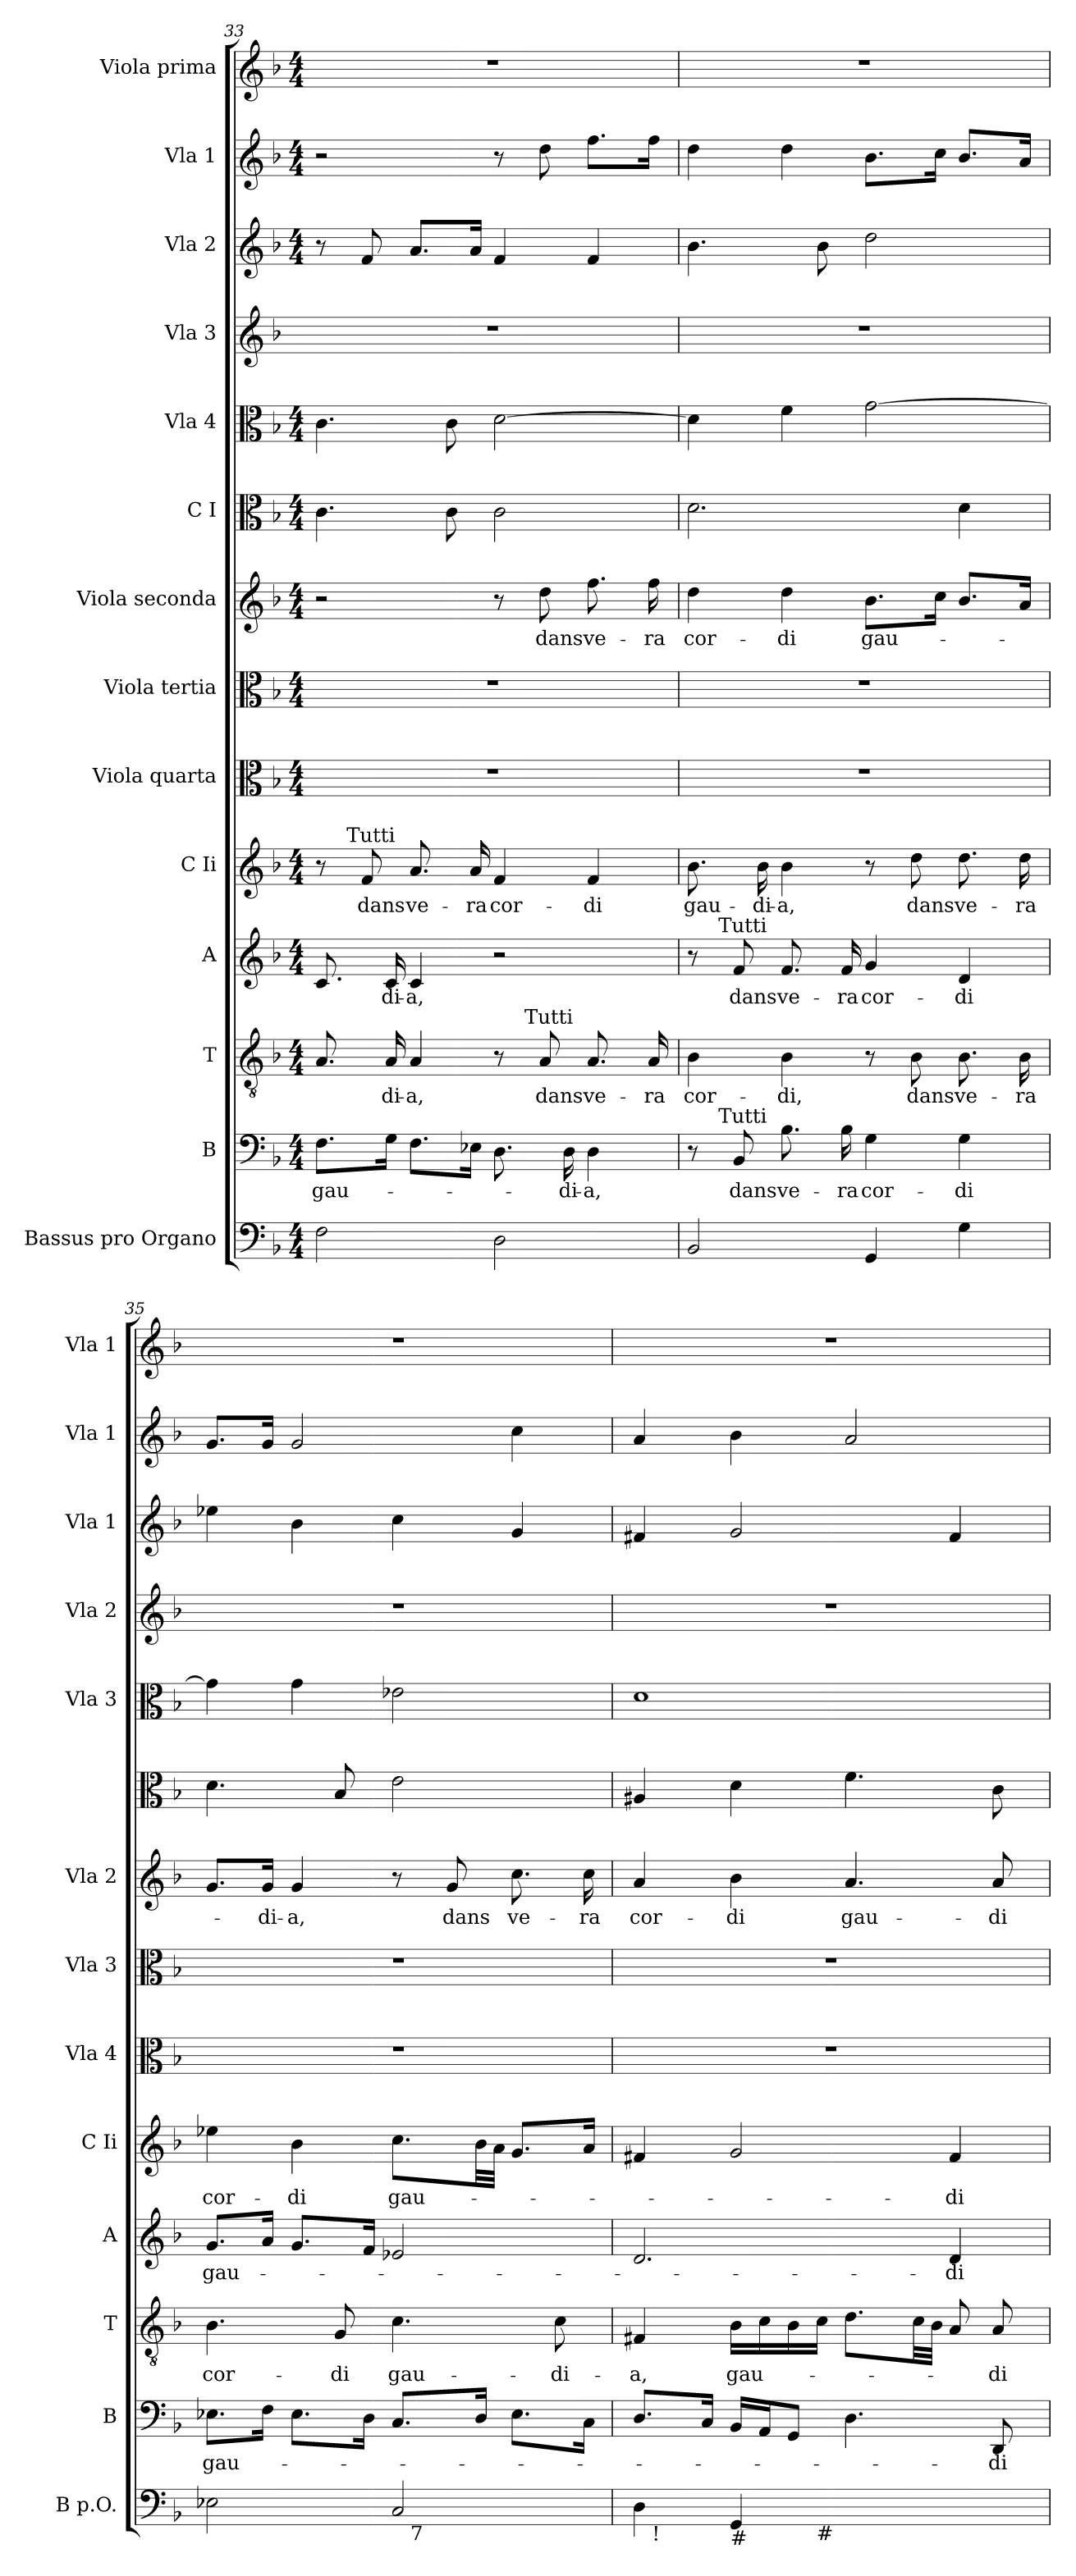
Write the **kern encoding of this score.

**kern	**kern	**text	**kern	**text	**kern	**text	**kern	**text	**kern	**kern	**kern	**text	**kern	**kern	**kern	**kern	**kern	**kern
*part14	*part13	*part13	*part12	*part12	*part11	*part11	*part10	*part10	*part9	*part8	*part7	*part7	*part6	*part5	*part4	*part3	*part2	*part1
*staff14	*staff13	*staff13	*staff12	*staff12	*staff11	*staff11	*staff10	*staff10	*staff9	*staff8	*staff7	*staff7	*staff6	*staff5	*staff4	*staff3	*staff2	*staff1
*I"Bassus pro Organo	*I"B	*	*I"T	*	*I"A	*	*I"C Ii	*	*I"Viola quarta	*I"Viola tertia	*I"Viola seconda	*	*I"C I	*I"Vla 4	*I"Vla 3	*I"Vla 2	*I"Vla 1	*I"Viola prima
*I'B p.O.	*I'B	*	*I'T	*	*I'A	*	*I'C Ii	*	*I'Vla 4	*I'Vla 3	*I'Vla 2	*	*	*I'Vla 3	*I'Vla 2	*I'Vla 1	*I'Vla 1	*I'Vla 1
*clefF4	*clefF4	*	*clefGv2	*	*clefG2	*	*clefG2	*	*clefC3	*clefC3	*clefG2	*	*clefC3	*clefC3	*clefG2	*clefG2	*clefG2	*clefG2
*k[b-]	*k[b-]	*	*k[b-]	*	*k[b-]	*	*k[b-]	*	*k[b-]	*k[b-]	*k[b-]	*	*k[b-]	*k[b-]	*k[b-]	*k[b-]	*k[b-]	*k[b-]
*F:	*F:	*	*F:	*	*F:	*	*F:	*	*F:	*F:	*F:	*	*F:	*F:	*F:	*F:	*F:	*F:
*M4/4	*M4/4	*	*M4/4	*	*M4/4	*	*M4/4	*	*M4/4	*M4/4	*M4/4	*	*M4/4	*M4/4	*	*M4/4	*M4/4	*M4/4
=33	=33	=33	=33	=33	=33	=33	=33	=33	=33	=33	=33	=33	=33	=33	=33	=33	=33	=33
!	!	!LO:LY:b	!	!	!	!	!	!	!	!	!	!	!	!	!	!	!	!
*	*	*	*^	*	*	*	*^	*	*	*	*	*	*	*	*	*	*	*
2F\	8.F\L	gau-	8.A/	2ryy	.	8.c/	.	8r	16.ryy	.	1r	1r	2r	.	4.c\	4.c\	1r	8r	2r	1r
!	!	!	!	!	!	!	!	!	!LO:TX:a:t=Tutti	!	!	!	!	!	!	!	!	!	!	!
.	.	.	.	.	.	.	.	.	2ryy	.	.	.	.	.	.	.	.	.	.	.
!	!	!	!	!	!	!	!	!	!	!LO:LY:b	!	!	!	!	!	!	!	!	!	!
.	.	.	.	.	.	.	.	8f/	.	dans	.	.	.	.	.	.	.	8f/	.	.
!	!	!	!	!	!LO:LY:b	!	!LO:LY:b	!	!	!	!	!	!	!	!	!	!	!	!	!
.	16G\Jk	.	16A/	.	-di-	16c/	-di-	.	.	.	.	.	.	.	.	.	.	.	.	.
!	!	!	!	!	!LO:LY:b	!	!LO:LY:b	!	!	!LO:LY:b	!	!	!	!	!	!	!	!	!	!
.	8.F\L	.	4A/	.	-a,	4c/	-a,	8.a/	.	ve-	.	.	.	.	.	.	.	8.a/L	.	.
.	.	.	.	.	.	.	.	.	.	.	.	.	.	.	8c\	8c\	.	.	.	.
!	!	!	!	!	!	!	!	!	!	!LO:LY:b	!	!	!	!	!	!	!	!	!	!
.	16E-X\Jk	.	.	.	.	.	.	16a/	.	-ra	.	.	.	.	.	.	.	16a/Jk	.	.
!	!	!	!	!	!	!	!	!	!	!LO:LY:b	!	!	!	!	!	!	!	!	!	!
2D\	8.D\	.	8r	16.ryy	.	2r	.	4f/	.	cor-	.	.	8r	.	2c\	[>2d\	.	4f/	8r	.
!	!	!	!	!LO:TX:a:t=Tutti	!	!	!	!	!	!	!	!	!	!	!	!	!	!	!	!
.	.	.	.	4ryy	.	.	.	.	4ryy	.	.	.	.	.	.	.	.	.	.	.
!	!	!	!	!	!LO:LY:b	!	!	!	!	!	!	!	!	!LO:LY:b	!	!	!	!	!	!
.	.	.	8A/	.	dans	.	.	.	.	.	.	.	8dd\	dans	.	.	.	.	8dd\	.
!	!	!LO:LY:b	!	!	!	!	!	!	!	!	!	!	!	!	!	!	!	!	!	!
.	16D\	-di-	.	.	.	.	.	.	.	.	.	.	.	.	.	.	.	.	.	.
!	!	!LO:LY:b	!	!	!LO:LY:b	!	!	!	!	!LO:LY:b	!	!	!	!LO:LY:b	!	!	!	!	!	!
.	4D\	-a,	8.A/	.	ve-	.	.	4f/	.	-di	.	.	8.ff\	ve-	.	.	.	4f/	8.ff\L	.
.	.	.	.	8ryy	.	.	.	.	8ryy	.	.	.	.	.	.	.	.	.	.	.
!	!	!	!	!	!LO:LY:b	!	!	!	!	!	!	!	!	!LO:LY:b	!	!	!	!	!	!
.	.	.	16A/	.	-ra	.	.	.	.	.	.	.	16ff\	-ra	.	.	.	.	16ff\Jk	.
.	.	.	.	32ryy	.	.	.	.	32ryy	.	.	.	.	.	.	.	.	.	.	.
!!LO:PB:g=z
=34	=34	=34	=34	=34	=34	=34	=34	=34	=34	=34	=34	=34	=34	=34	=34	=34	=34	=34	=34	=34
!	!	!	!	!	!LO:LY:b	!	!	!	!	!LO:LY:b	!	!	!	!LO:LY:b	!	!	!	!	!	!
*	*^	*	*v	*v	*	*^	*	*v	*v	*	*	*	*	*	*	*	*	*	*	*
2BB-/	8r	16.ryy	.	4B-\	cor-	8r	16.ryy	.	8.b-\	gau-	1r	1r	4dd\	cor-	2.d\	4d\]	1r	4.b-\	4dd\	1r
!	!	!	!	!	!	!	!LO:TX:a:t=Tutti	!	!	!	!	!	!	!	!	!	!	!	!	!
!	!	!LO:TX:a:t=Tutti	!	!	!	!	!	!	!	!	!	!	!	!	!	!	!	!	!	!
.	.	2ryy	.	.	.	.	2ryy	.	.	.	.	.	.	.	.	.	.	.	.	.
!	!	!	!LO:LY:b	!	!	!	!	!LO:LY:b	!	!	!	!	!	!	!	!	!	!	!	!
.	8BB-/	.	dans	.	.	8f/	.	dans	.	.	.	.	.	.	.	.	.	.	.	.
!	!	!	!	!	!	!	!	!	!	!LO:LY:b	!	!	!	!	!	!	!	!	!	!
.	.	.	.	.	.	.	.	.	16b-\	-di-	.	.	.	.	.	.	.	.	.	.
!	!	!	!LO:LY:b	!	!LO:LY:b	!	!	!LO:LY:b	!	!LO:LY:b	!	!	!	!LO:LY:b	!	!	!	!	!	!
.	8.B-\	.	ve-	4B-\	-di,	8.f/	.	ve-	4b-\	-a,	.	.	4dd\	-di	.	4f\	.	.	4dd\	.
.	.	.	.	.	.	.	.	.	.	.	.	.	.	.	.	.	.	8b-\	.	.
!	!	!	!LO:LY:b	!	!	!	!	!LO:LY:b	!	!	!	!	!	!	!	!	!	!	!	!
.	16B-\	.	-ra	.	.	16f/	.	-ra	.	.	.	.	.	.	.	.	.	.	.	.
!	!	!	!LO:LY:b	!	!	!	!	!LO:LY:b	!	!	!	!	!	!LO:LY:b	!	!	!	!	!	!
4GG/	4G\	.	cor-	8r	.	4g/	.	cor-	8r	.	.	.	8.b-\L	gau-	.	[>2g\	.	2dd\	8.b-\L	.
.	.	4ryy	.	.	.	.	4ryy	.	.	.	.	.	.	.	.	.	.	.	.	.
!	!	!	!	!	!LO:LY:b	!	!	!	!	!LO:LY:b	!	!	!	!	!	!	!	!	!	!
.	.	.	.	8B-\	dans	.	.	.	8dd\	dans	.	.	.	.	.	.	.	.	.	.
.	.	.	.	.	.	.	.	.	.	.	.	.	16cc\Jk	.	.	.	.	.	16cc\Jk	.
!	!	!	!LO:LY:b	!	!LO:LY:b	!	!	!LO:LY:b	!	!LO:LY:b	!	!	!	!	!	!	!	!	!	!
4G\	4G\	.	-di	8.B-\	ve-	4d/	.	-di	8.dd\	ve-	.	.	8.b-/L	.	4d\	.	.	.	8.b-/L	.
.	.	8ryy	.	.	.	.	8ryy	.	.	.	.	.	.	.	.	.	.	.	.	.
!	!	!	!	!	!LO:LY:b	!	!	!	!	!LO:LY:b	!	!	!	!	!	!	!	!	!	!
.	.	.	.	16B-\	-ra	.	.	.	16dd\	-ra	.	.	16a/Jk	.	.	.	.	.	16a/Jk	.
.	.	32ryy	.	.	.	.	32ryy	.	.	.	.	.	.	.	.	.	.	.	.	.
=35	=35	=35	=35	=35	=35	=35	=35	=35	=35	=35	=35	=35	=35	=35	=35	=35	=35	=35	=35	=35
!	!	!	!LO:LY:b	!	!LO:LY:b	!	!	!LO:LY:b	!	!LO:LY:b	!	!	!	!	!	!	!	!	!	!
*^	*v	*v	*	*	*	*v	*v	*	*	*	*	*	*	*	*	*	*	*	*	*
2E-X\	2ryy	8.E-X\L	gau-	4.B-\	cor-	8.g/L	gau-	4ee-X\	cor-	1r	1r	8.g/L	.	4.d\	4g\]	1r	4ee-X\	8.g/L	1r
!	!	!	!	!	!	!	!	!	!	!	!	!	!LO:LY:b	!	!	!	!	!	!
.	.	16F\Jk	.	.	.	16a/Jk	.	.	.	.	.	16g/Jk	-di-	.	.	.	.	16g/Jk	.
!	!	!	!	!	!	!	!	!	!LO:LY:b	!	!	!	!LO:LY:b	!	!	!	!	!	!
.	.	8.E-\L	.	.	.	8.g/L	.	4b-\	-di	.	.	4g/	-a,	.	4g\	.	4b-\	2g/	.
!	!	!	!	!	!LO:LY:b	!	!	!	!	!	!	!	!	!	!	!	!	!	!
.	.	.	.	8G/	-di	.	.	.	.	.	.	.	.	8B-/	.	.	.	.	.
.	.	16D\Jk	.	.	.	16f/Jk	.	.	.	.	.	.	.	.	.	.	.	.	.
!	!	!	!	!	!LO:LY:b	!	!	!	!LO:LY:b	!	!	!	!	!	!	!	!	!	!
2C/	32ryy	8.C/L	.	4.c\	gau-	2e-X/	.	8.cc\L	gau-	.	.	8r	.	2e\	2e-X\	.	4cc\	.	.
!	!LO:TX:b:t=7	!	!	!	!	!	!	!	!	!	!	!	!	!	!	!	!	!	!
.	4...ryy	.	.	.	.	.	.	.	.	.	.	.	.	.	.	.	.	.	.
!	!	!	!	!	!	!	!	!	!	!	!	!	!LO:LY:b	!	!	!	!	!	!
.	.	.	.	.	.	.	.	.	.	.	.	8g/	dans	.	.	.	.	.	.
.	.	16D/Jk	.	.	.	.	.	32b-\LL	.	.	.	.	.	.	.	.	.	.	.
.	.	.	.	.	.	.	.	32a\JJJ	.	.	.	.	.	.	.	.	.	.	.
!	!	!	!	!	!	!	!	!	!	!	!	!	!LO:LY:b	!	!	!	!	!	!
.	.	8.E-\L	.	.	.	.	.	8.g/L	.	.	.	8.cc\	ve-	.	.	.	4g/	4cc\	.
!	!	!	!	!	!LO:LY:b	!	!	!	!	!	!	!	!	!	!	!	!	!	!
.	.	.	.	8c\	-di-	.	.	.	.	.	.	.	.	.	.	.	.	.	.
!	!	!	!	!	!	!	!	!	!	!	!	!	!LO:LY:b	!	!	!	!	!	!
.	.	16C\Jk	.	.	.	.	.	16a/Jk	.	.	.	16cc\	-ra	.	.	.	.	.	.
=36	=36	=36	=36	=36	=36	=36	=36	=36	=36	=36	=36	=36	=36	=36	=36	=36	=36	=36	=36
!	!	!	!	!	!LO:LY:b	!	!	!	!	!	!	!	!LO:LY:b	!	!	!	!	!	!
*	*^	*	*	*	*	*	*	*	*	*	*	*	*	*	*	*	*	*	*
4D\	32ryy	4..ryy	8.D/L	.	4F#X/	-a,	2.d/	.	4f#X/	.	1r	1r	4a/	cor-	4A#X/	1d	1r	4f#X/	4a/	1r
!	!LO:TX:b:t=!	!	!	!	!	!	!	!	!	!	!	!	!	!	!	!	!	!	!	!
.	2ryy	.	.	.	.	.	.	.	.	.	.	.	.	.	.	.	.	.	.	.
.	.	.	16C/Jk	.	.	.	.	.	.	.	.	.	.	.	.	.	.	.	.	.
!LO:TX:b:t=#	!	!	!	!	!	!	!	!	!	!	!	!	!	!	!	!	!	!	!	!
!	!	!	!	!	!	!LO:LY:b	!	!	!	!	!	!	!	!LO:LY:b	!	!	!	!	!	!
4GG/	.	.	16BB-/LL	.	16B-\LL	gau-	.	.	2g/	.	.	.	4b-\	-di	4d\	.	.	2g/	4b-\	.
.	.	.	16AA/J	.	16c\	.	.	.	.	.	.	.	.	.	.	.	.	.	.	.
.	.	.	8GG/J	.	16B-\	.	.	.	.	.	.	.	.	.	.	.	.	.	.	.
!	!	!LO:TX:b:t=#	!	!	!	!	!	!	!	!	!	!	!	!	!	!	!	!	!	!
.	.	2ryy	.	.	16c\JJ	.	.	.	.	.	.	.	.	.	.	.	.	.	.	.
!	!	!	!	!	!	!	!	!	!	!	!	!	!	!LO:LY:b	!	!	!	!	!	!
2ryy	.	.	4.D\	.	8.d\L	.	.	.	.	.	.	.	4.a/	gau-	4.f\	.	.	.	2a/	.
.	4...ryy	.	.	.	.	.	.	.	.	.	.	.	.	.	.	.	.	.	.	.
.	.	.	.	.	32c\LL	.	.	.	.	.	.	.	.	.	.	.	.	.	.	.
.	.	.	.	.	32B-\JJJ	.	.	.	.	.	.	.	.	.	.	.	.	.	.	.
!	!	!	!	!	!	!	!	!LO:LY:b	!	!LO:LY:b	!	!	!	!	!	!	!	!	!	!
.	.	.	.	.	8A/	.	4d/	-di-	4f#/	-di-	.	.	.	.	.	.	.	4f#/	.	.
!	!	!	!	!LO:LY:b	!	!LO:LY:b	!	!	!	!	!	!	!	!LO:LY:b	!	!	!	!	!	!
.	.	.	8DD/	-di-	8A/	-di-	.	.	.	.	.	.	8a/	-di-	8c\	.	.	.	.	.
.	.	16ryy	.	.	.	.	.	.	.	.	.	.	.	.	.	.	.	.	.	.
*v	*v	*v	*	*	*	*	*	*	*	*	*	*	*	*	*	*	*	*	*	*
=	=	=	=	=	=	=	=	=	=	=	=	=	=	=	=	=	=	=
*-	*-	*-	*-	*-	*-	*-	*-	*-	*-	*-	*-	*-	*-	*-	*-	*-	*-	*-
